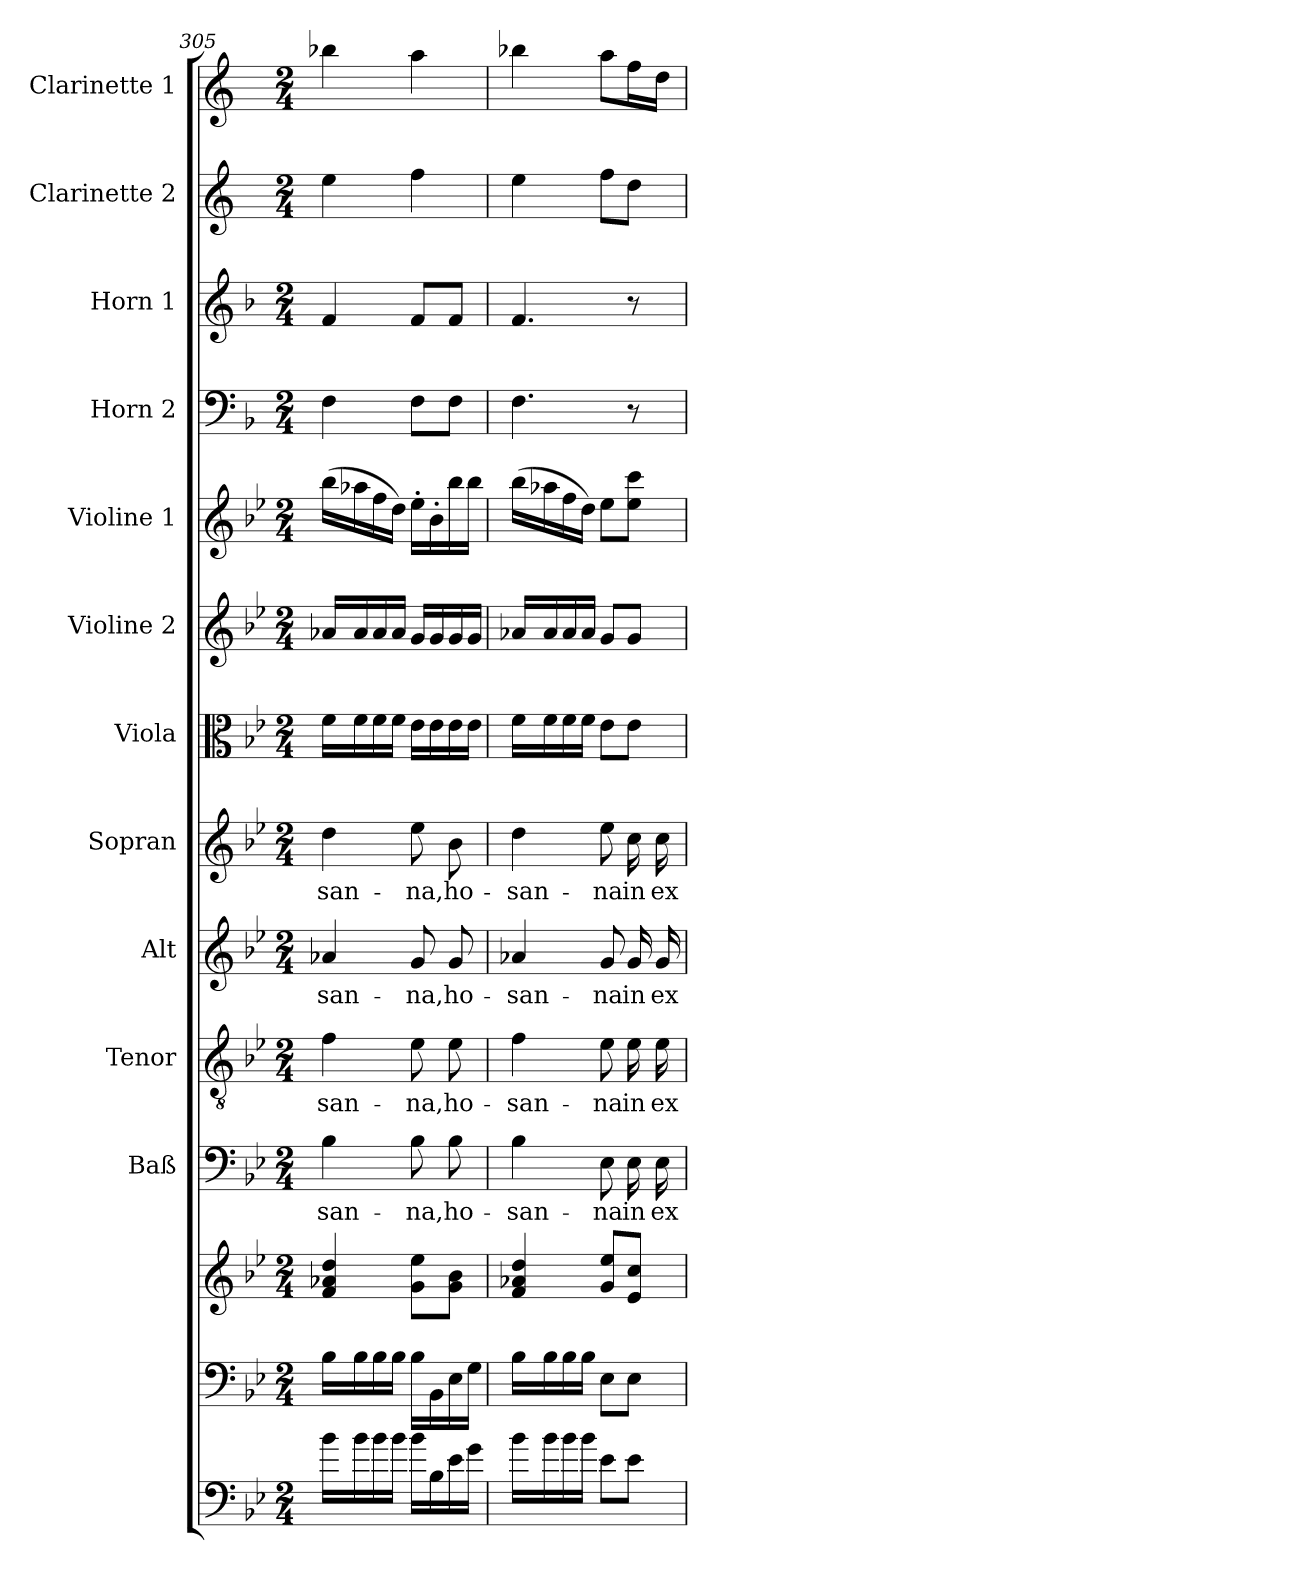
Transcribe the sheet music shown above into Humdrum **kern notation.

**kern	**kern	**kern	**kern	**text	**kern	**text	**kern	**text	**kern	**text	**kern	**kern	**kern	**kern	**kern	**kern	**kern
*part13	*part12	*part12	*part11	*part11	*part10	*part10	*part9	*part9	*part8	*part8	*part7	*part6	*part5	*part4	*part3	*part2	*part1
*staff14	*staff13	*staff12	*staff11	*staff11	*staff10	*staff10	*staff9	*staff9	*staff8	*staff8	*staff7	*staff6	*staff5	*staff4	*staff3	*staff2	*staff1
*	*	*	*I"Baß	*	*I"Tenor	*	*I"Alt	*	*I"Sopran	*	*I"Viola	*I"Violine 2	*I"Violine 1	*I"Horn 2	*I"Horn 1	*I"Clarinette 2	*I"Clarinette 1
*	*	*	*I'Baß	*	*I'Ten	*	*I'Alt	*	*I'Sop	*	*I'Vla.	*I'Vln. 2	*I'Vln. 1	*I'Hrn. 2	*I'Hrn. 1	*	*
!!LO:PB:g=z
*clefF4	*clefF4	*clefG2	*clefF4	*	*clefGv2	*	*clefG2	*	*clefG2	*	*clefC3	*clefG2	*clefG2	*clefF4	*clefG2	*clefG2	*clefG2
*ITrd7c12	*	*	*	*	*	*	*	*	*	*	*	*	*	*ITrd4c7	*ITrd4c7	*ITrd1c2	*ITrd1c2
*k[b-e-]	*k[b-e-]	*k[b-e-]	*k[b-e-]	*	*k[b-e-]	*	*k[b-e-]	*	*k[b-e-]	*	*k[b-e-]	*k[b-e-]	*k[b-e-]	*k[b-e-]	*k[b-e-]	*k[b-e-]	*k[b-e-]
*B-:	*B-:	*B-:	*B-:	*	*B-:	*	*B-:	*	*B-:	*	*B-:	*B-:	*B-:	*B-:	*B-:	*B-:	*B-:
*M2/4	*M2/4	*M2/4	*M2/4	*	*M2/4	*	*M2/4	*	*M2/4	*	*M2/4	*M2/4	*M2/4	*M2/4	*M2/4	*M2/4	*M2/4
=305	=305	=305	=305	=305	=305	=305	=305	=305	=305	=305	=305	=305	=305	=305	=305	=305	=305
!	!	!	!	!LO:LY:b	!	!LO:LY:b	!	!LO:LY:b	!	!LO:LY:b	!	!	!	!	!	!	!
16B-\LL	16B-\LL	4f/ 4a-X/ 4dd/	4B-\	-san-	4f\	-san-	4a-X/	-san-	4dd\	-san-	16f\LL	16a-X/LL	(>16bb-\LL	4BB-\	4B-/	4dd\	4aa-X\
16B-\	16B-\	.	.	.	.	.	.	.	.	.	16f\	16a-/	16aa-X\	.	.	.	.
16B-\	16B-\	.	.	.	.	.	.	.	.	.	16f\	16a-/	16ff\	.	.	.	.
16B-\JJ	16B-\JJ	.	.	.	.	.	.	.	.	.	16f\JJ	16a-/JJ	16dd\JJ)	.	.	.	.
!	!	!	!	!LO:LY:b	!	!LO:LY:b	!	!LO:LY:b	!	!LO:LY:b	!	!	!	!	!	!	!
16B-\LL	16B-\LL	8g\ 8ee-\L	8B-\	-na,	8e-\	-na,	8g/	-na,	8ee-\	-na,	16e-\LL	16g/LL	16ee-'>\LL	8BB-\L	8B-/L	4ee-\	4gg\
16BB-\	16BB-\	.	.	.	.	.	.	.	.	.	16e-\	16g/	16b-'>\	.	.	.	.
!	!	!	!	!LO:LY:b	!	!LO:LY:b	!	!LO:LY:b	!	!LO:LY:b	!	!	!	!	!	!	!
16E-\	16E-\	8g\ 8b-\J	8B-\	ho-	8e-\	ho-	8g/	ho-	8b-\	ho-	16e-\	16g/	16bb-\	8BB-\J	8B-/J	.	.
16G\JJ	16G\JJ	.	.	.	.	.	.	.	.	.	16e-\JJ	16g/JJ	16bb-\JJ	.	.	.	.
=306	=306	=306	=306	=306	=306	=306	=306	=306	=306	=306	=306	=306	=306	=306	=306	=306	=306
!	!	!	!	!LO:LY:b	!	!LO:LY:b	!	!LO:LY:b	!	!LO:LY:b	!	!	!	!	!	!	!
16B-\LL	16B-\LL	4f/ 4a-X/ 4dd/	4B-\	-san-	4f\	-san-	4a-X/	-san-	4dd\	-san-	16f\LL	16a-X/LL	(>16bb-\LL	4.BB-\	4.B-/	4dd\	4aa-X\
16B-\	16B-\	.	.	.	.	.	.	.	.	.	16f\	16a-/	16aa-X\	.	.	.	.
16B-\	16B-\	.	.	.	.	.	.	.	.	.	16f\	16a-/	16ff\	.	.	.	.
16B-\JJ	16B-\JJ	.	.	.	.	.	.	.	.	.	16f\JJ	16a-/JJ	16dd\JJ)	.	.	.	.
!	!	!	!	!LO:LY:b	!	!LO:LY:b	!	!LO:LY:b	!	!LO:LY:b	!	!	!	!	!	!	!
8E-\L	8E-\L	8g/ 8ee-/L	8E-\	-na	8e-\	-na	8g/	-na	8ee-\	-na	8e-\L	8g/L	8ee-\L	.	.	8ee-\L	8gg\L
!	!	!	!	!LO:LY:b	!	!LO:LY:b	!	!LO:LY:b	!	!LO:LY:b	!	!	!	!	!	!	!
8E-\J	8E-\J	8e-/ 8cc/J	16E-\	in	16e-\	in	16g/	in	16cc\	in	8e-\J	8g/J	8ee-\ 8ccc\J	8r	8r	8cc\J	16ee-\L
!	!	!	!	!LO:LY:b	!	!LO:LY:b	!	!LO:LY:b	!	!LO:LY:b	!	!	!	!	!	!	!
.	.	.	16E-\	ex-	16e-\	ex-	16g/	ex-	16cc\	ex-	.	.	.	.	.	.	16cc\JJ
=	=	=	=	=	=	=	=	=	=	=	=	=	=	=	=	=	=
*-	*-	*-	*-	*-	*-	*-	*-	*-	*-	*-	*-	*-	*-	*-	*-	*-	*-
